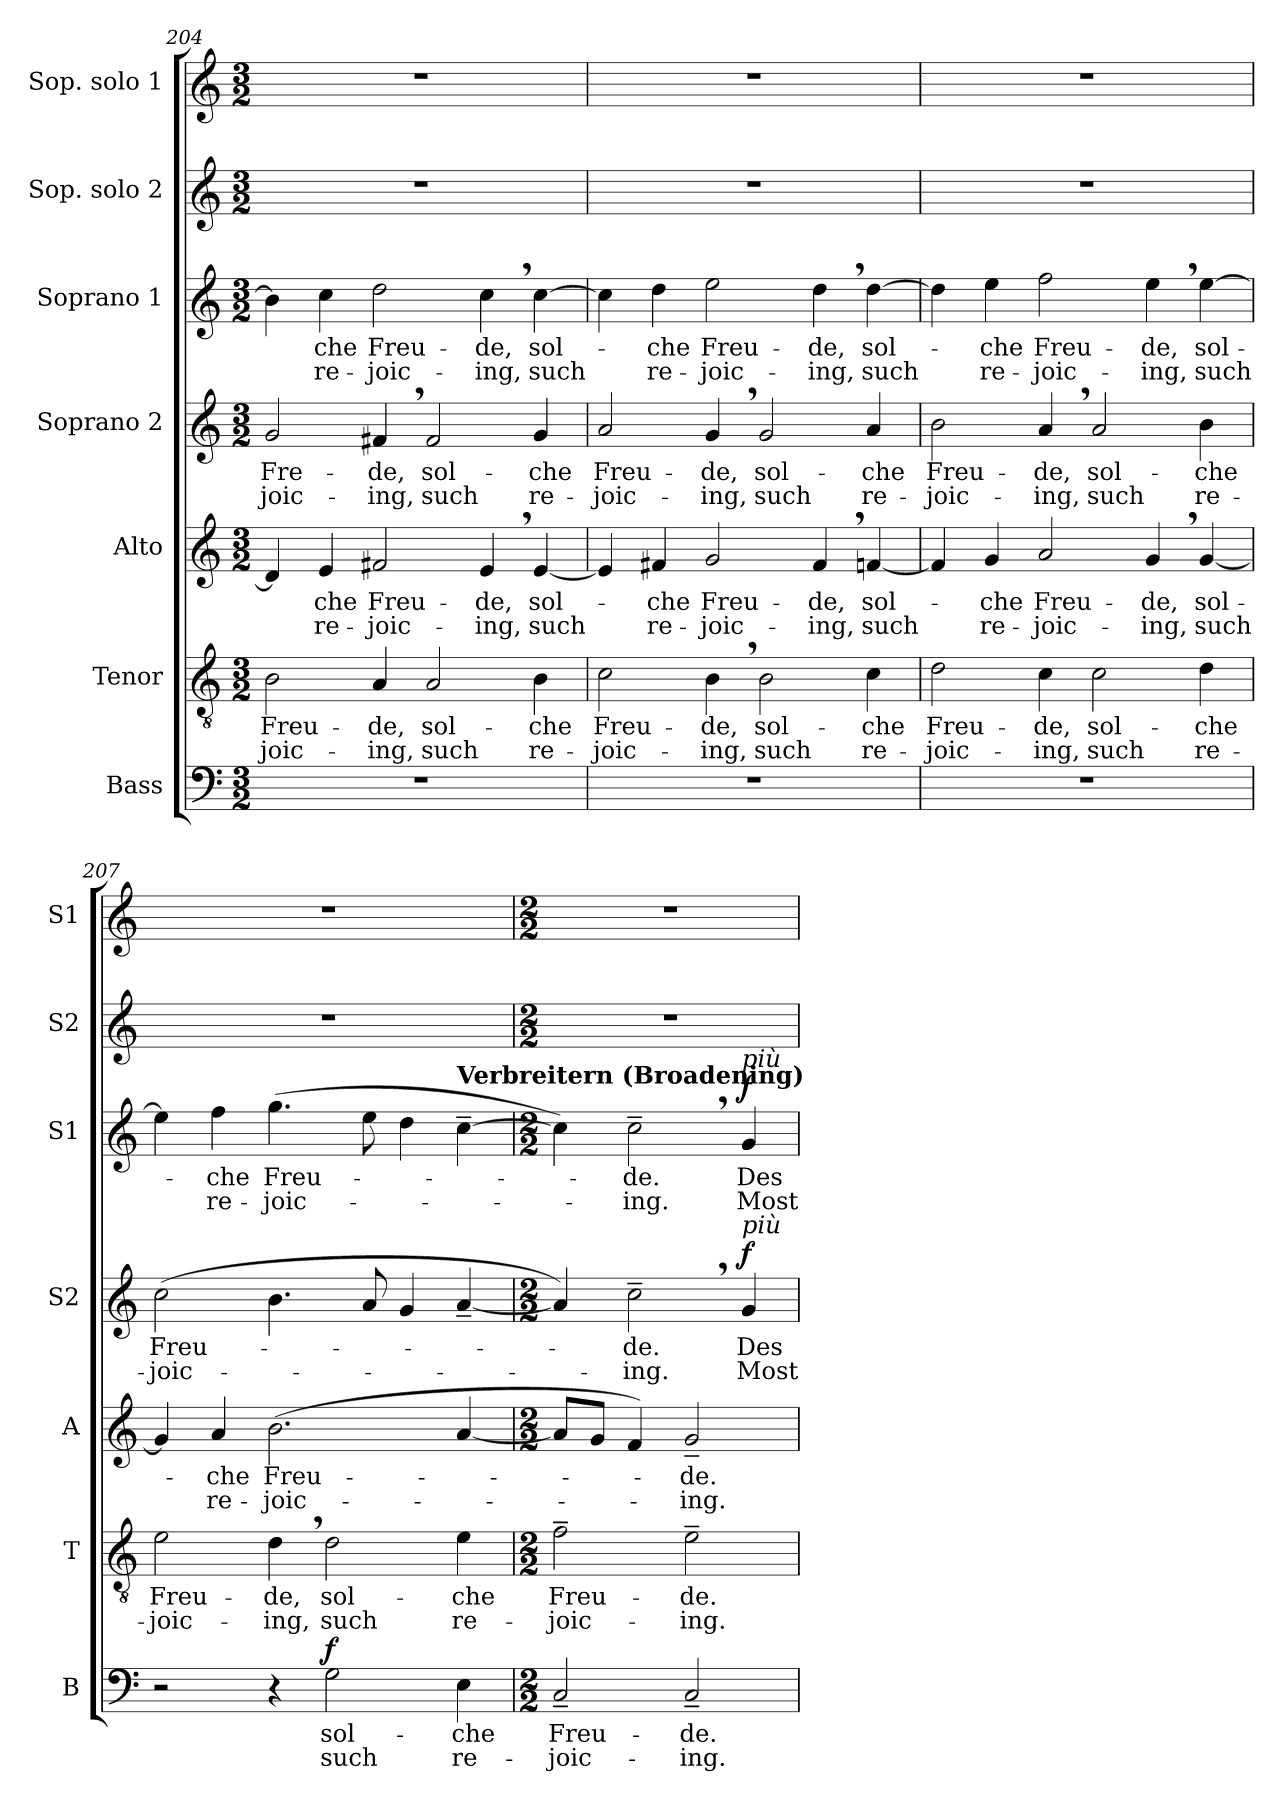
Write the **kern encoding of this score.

**kern	**text	**text	**dynam	**kern	**text	**text	**kern	**text	**text	**kern	**text	**text	**dynam	**kern	**text	**text	**dynam	**kern	**kern
*part7	*part7	*part7	*part7	*part6	*part6	*part6	*part5	*part5	*part5	*part4	*part4	*part4	*part4	*part3	*part3	*part3	*part3	*part2	*part1
*staff7	*staff7	*staff7	*staff7	*staff6	*staff6	*staff6	*staff5	*staff5	*staff5	*staff4	*staff4	*staff4	*staff4	*staff3	*staff3	*staff3	*staff3	*staff2	*staff1
*I"Bass	*	*	*	*I"Tenor	*	*	*I"Alto	*	*	*I"Soprano 2	*	*	*	*I"Soprano 1	*	*	*	*I"Sop. solo 2	*I"Sop. solo 1
*I'B	*	*	*	*I'T	*	*	*I'A	*	*	*I'S2	*	*	*	*I'S1	*	*	*	*I'S2	*I'S1
*clefF4	*	*	*	*clefGv2	*	*	*clefG2	*	*	*clefG2	*	*	*	*clefG2	*	*	*	*clefG2	*clefG2
*k[]	*	*	*	*k[]	*	*	*k[]	*	*	*k[]	*	*	*	*k[]	*	*	*	*k[]	*k[]
*C:	*	*	*	*C:	*	*	*C:	*	*	*C:	*	*	*	*C:	*	*	*	*C:	*C:
*M3/2	*	*	*	*M3/2	*	*	*M3/2	*	*	*M3/2	*	*	*	*M3/2	*	*	*	*M3/2	*M3/2
=204	=204	=204	=204	=204	=204	=204	=204	=204	=204	=204	=204	=204	=204	=204	=204	=204	=204	=204	=204
!	!	!	!	!	!LO:LY:b	!LO:LY:b	!	!	!	!	!	!	!	!	!	!	!	!	!
!	!	!	!	!	!	!	!	!	!	!	!LO:LY:b	!LO:LY:b	!	!	!	!	!	!	!
1.r	.	.	.	2B\	Freu-	-joic-	4d/]	.	.	2g/	Fre-	-joic-	.	4b\]	.	.	.	1.r	1.r
!	!	!	!	!	!	!	!	!LO:LY:b	!LO:LY:b	!	!	!	!	!	!	!	!	!	!
!	!	!	!	!	!	!	!	!	!	!	!	!	!	!	!LO:LY:b	!LO:LY:b	!	!	!
.	.	.	.	.	.	.	4e/	-che	re-	.	.	.	.	4cc\	-che	re-	.	.	.
!	!	!	!	!	!LO:LY:b	!LO:LY:b	!	!	!	!	!	!	!	!	!	!	!	!	!
!	!	!	!	!	!	!	!	!LO:LY:b	!LO:LY:b	!	!	!	!	!	!	!	!	!	!
!	!	!	!	!	!	!	!	!	!	!	!LO:LY:b	!LO:LY:b	!	!	!	!	!	!	!
!	!	!	!	!	!	!	!	!	!	!	!	!	!	!	!LO:LY:b	!LO:LY:b	!	!	!
.	.	.	.	4A/	-de,	-ing,	2f#X/	Freu-	-joic-	4f#X,>/	-de,	-ing,	.	2dd\	Freu-	-joic-	.	.	.
!	!	!	!	!	!LO:LY:b	!LO:LY:b	!	!	!	!	!	!	!	!	!	!	!	!	!
!	!	!	!	!	!	!	!	!	!	!	!LO:LY:b	!LO:LY:b	!	!	!	!	!	!	!
.	.	.	.	2A/	sol-	such	.	.	.	2f#/	sol-	such	.	.	.	.	.	.	.
!	!	!	!	!	!	!	!	!LO:LY:b	!LO:LY:b	!	!	!	!	!	!	!	!	!	!
!	!	!	!	!	!	!	!	!	!	!	!	!	!	!	!LO:LY:b	!LO:LY:b	!	!	!
.	.	.	.	.	.	.	4e,>/	-de,	-ing,	.	.	.	.	4cc,>\	-de,	-ing,	.	.	.
!	!	!	!	!	!LO:LY:b	!LO:LY:b	!	!	!	!	!	!	!	!	!	!	!	!	!
!	!	!	!	!	!	!	!	!LO:LY:b	!LO:LY:b	!	!	!	!	!	!	!	!	!	!
!	!	!	!	!	!	!	!	!	!	!	!LO:LY:b	!LO:LY:b	!	!	!	!	!	!	!
!	!	!	!	!	!	!	!	!	!	!	!	!	!	!	!LO:LY:b	!LO:LY:b	!	!	!
.	.	.	.	4B\	-che	re-	[4e/	sol-	such	4g/	-che	re-	.	[4cc\	sol-	such	.	.	.
=205	=205	=205	=205	=205	=205	=205	=205	=205	=205	=205	=205	=205	=205	=205	=205	=205	=205	=205	=205
!	!	!	!	!	!LO:LY:b	!LO:LY:b	!	!	!	!	!	!	!	!	!	!	!	!	!
!	!	!	!	!	!	!	!	!	!	!	!LO:LY:b	!LO:LY:b	!	!	!	!	!	!	!
1.r	.	.	.	2c\	Freu-	-joic-	4e/]	.	.	2a/	Freu-	-joic-	.	4cc\]	.	.	.	1.r	1.r
!	!	!	!	!	!	!	!	!LO:LY:b	!LO:LY:b	!	!	!	!	!	!	!	!	!	!
!	!	!	!	!	!	!	!	!	!	!	!	!	!	!	!LO:LY:b	!LO:LY:b	!	!	!
.	.	.	.	.	.	.	4f#X/	-che	re-	.	.	.	.	4dd\	-che	re-	.	.	.
!	!	!	!	!	!LO:LY:b	!LO:LY:b	!	!	!	!	!	!	!	!	!	!	!	!	!
!	!	!	!	!	!	!	!	!LO:LY:b	!LO:LY:b	!	!	!	!	!	!	!	!	!	!
!	!	!	!	!	!	!	!	!	!	!	!LO:LY:b	!LO:LY:b	!	!	!	!	!	!	!
!	!	!	!	!	!	!	!	!	!	!	!	!	!	!	!LO:LY:b	!LO:LY:b	!	!	!
.	.	.	.	4B,>\	-de,	-ing,	2g/	Freu-	-joic-	4g,>/	-de,	-ing,	.	2ee\	Freu-	-joic-	.	.	.
!	!	!	!	!	!LO:LY:b	!LO:LY:b	!	!	!	!	!	!	!	!	!	!	!	!	!
!	!	!	!	!	!	!	!	!	!	!	!LO:LY:b	!LO:LY:b	!	!	!	!	!	!	!
.	.	.	.	2B\	sol-	such	.	.	.	2g/	sol-	such	.	.	.	.	.	.	.
!	!	!	!	!	!	!	!	!LO:LY:b	!LO:LY:b	!	!	!	!	!	!	!	!	!	!
!	!	!	!	!	!	!	!	!	!	!	!	!	!	!	!LO:LY:b	!LO:LY:b	!	!	!
.	.	.	.	.	.	.	4f#,>/	-de,	-ing,	.	.	.	.	4dd,>\	-de,	-ing,	.	.	.
!	!	!	!	!	!LO:LY:b	!LO:LY:b	!	!	!	!	!	!	!	!	!	!	!	!	!
!	!	!	!	!	!	!	!	!LO:LY:b	!LO:LY:b	!	!	!	!	!	!	!	!	!	!
!	!	!	!	!	!	!	!	!	!	!	!LO:LY:b	!LO:LY:b	!	!	!	!	!	!	!
!	!	!	!	!	!	!	!	!	!	!	!	!	!	!	!LO:LY:b	!LO:LY:b	!	!	!
.	.	.	.	4c\	-che	re-	[4fn/	sol-	such	4a/	-che	re-	.	[4dd\	sol-	such	.	.	.
!!LO:LB:g=z
=206	=206	=206	=206	=206	=206	=206	=206	=206	=206	=206	=206	=206	=206	=206	=206	=206	=206	=206	=206
!	!	!	!	!	!LO:LY:b	!LO:LY:b	!	!	!	!	!	!	!	!	!	!	!	!	!
!	!	!	!	!	!	!	!	!	!	!	!LO:LY:b	!LO:LY:b	!	!	!	!	!	!	!
1.r	.	.	.	2d\	Freu-	-joic-	4f/]	.	.	2b\	Freu-	-joic-	.	4dd\]	.	.	.	1.r	1.r
!	!	!	!	!	!	!	!	!LO:LY:b	!LO:LY:b	!	!	!	!	!	!	!	!	!	!
!	!	!	!	!	!	!	!	!	!	!	!	!	!	!	!LO:LY:b	!LO:LY:b	!	!	!
.	.	.	.	.	.	.	4g/	-che	re-	.	.	.	.	4ee\	-che	re-	.	.	.
!	!	!	!	!	!LO:LY:b	!LO:LY:b	!	!	!	!	!	!	!	!	!	!	!	!	!
!	!	!	!	!	!	!	!	!LO:LY:b	!LO:LY:b	!	!	!	!	!	!	!	!	!	!
!	!	!	!	!	!	!	!	!	!	!	!LO:LY:b	!LO:LY:b	!	!	!	!	!	!	!
!	!	!	!	!	!	!	!	!	!	!	!	!	!	!	!LO:LY:b	!LO:LY:b	!	!	!
.	.	.	.	4c\	-de,	-ing,	2a/	Freu-	-joic-	4a,>/	-de,	-ing,	.	2ff\	Freu-	-joic-	.	.	.
!	!	!	!	!	!LO:LY:b	!LO:LY:b	!	!	!	!	!	!	!	!	!	!	!	!	!
!	!	!	!	!	!	!	!	!	!	!	!LO:LY:b	!LO:LY:b	!	!	!	!	!	!	!
.	.	.	.	2c\	sol-	such	.	.	.	2a/	sol-	such	.	.	.	.	.	.	.
!	!	!	!	!	!	!	!	!LO:LY:b	!LO:LY:b	!	!	!	!	!	!	!	!	!	!
!	!	!	!	!	!	!	!	!	!	!	!	!	!	!	!LO:LY:b	!LO:LY:b	!	!	!
.	.	.	.	.	.	.	4g,>/	-de,	-ing,	.	.	.	.	4ee,>\	-de,	-ing,	.	.	.
!	!	!	!	!	!LO:LY:b	!LO:LY:b	!	!	!	!	!	!	!	!	!	!	!	!	!
!	!	!	!	!	!	!	!	!LO:LY:b	!LO:LY:b	!	!	!	!	!	!	!	!	!	!
!	!	!	!	!	!	!	!	!	!	!	!LO:LY:b	!LO:LY:b	!	!	!	!	!	!	!
!	!	!	!	!	!	!	!	!	!	!	!	!	!	!	!LO:LY:b	!LO:LY:b	!	!	!
.	.	.	.	4d\	-che	re-	[4g/	sol-	such	4b\	-che	re-	.	[4ee\	sol-	such	.	.	.
=207	=207	=207	=207	=207	=207	=207	=207	=207	=207	=207	=207	=207	=207	=207	=207	=207	=207	=207	=207
!	!	!	!	!	!LO:LY:b	!LO:LY:b	!	!	!	!	!	!	!	!	!	!	!	!	!
!	!	!	!	!	!	!	!	!	!	!	!LO:LY:b	!LO:LY:b	!	!	!	!	!	!	!
2r	.	.	.	2e\	Freu-	-joic-	4g/]	.	.	(>2cc\	Freu-	-joic-	.	4ee\]	.	.	.	1.r	1.r
!	!	!	!	!	!	!	!	!LO:LY:b	!LO:LY:b	!	!	!	!	!	!	!	!	!	!
!	!	!	!	!	!	!	!	!	!	!	!	!	!	!	!LO:LY:b	!LO:LY:b	!	!	!
.	.	.	.	.	.	.	4a/	-che	re-	.	.	.	.	4ff\	-che	re-	.	.	.
!	!	!	!	!	!LO:LY:b	!LO:LY:b	!	!	!	!	!	!	!	!	!	!	!	!	!
!	!	!	!	!	!	!	!	!LO:LY:b	!LO:LY:b	!	!	!	!	!	!	!	!	!	!
!	!	!	!	!	!	!	!	!	!	!	!	!	!	!	!LO:LY:b	!LO:LY:b	!	!	!
4r	.	.	.	4d,>\	-de,	-ing,	(>2.b\	Freu-	-joic-	4.b\	.	.	.	(>4.gg\	Freu-	-joic-	.	.	.
!	!LO:LY:b	!LO:LY:b	!	!	!	!	!	!	!	!	!	!	!	!	!	!	!	!	!
!	!	!	!LO:DY:a	!	!LO:LY:b	!LO:LY:b	!	!	!	!	!	!	!	!	!	!	!	!	!
2G\	sol-	such	f	2d\	sol-	such	.	.	.	.	.	.	.	.	.	.	.	.	.
.	.	.	.	.	.	.	.	.	.	8a/	.	.	.	8ee\	.	.	.	.	.
.	.	.	.	.	.	.	.	.	.	4g/	.	.	.	4dd\	.	.	.	.	.
!	!LO:LY:b	!LO:LY:b	!	!	!	!	!	!	!	!	!	!	!	!	!	!	!	!	!
!	!	!	!	!	!	!	!	!	!	!	!	!	!	!LO:TX:a:B:t=Verbreitern (Broadening)	!	!	!	!	!
!	!	!	!	!	!LO:LY:b	!LO:LY:b	!	!	!	!	!	!	!	!	!	!	!	!	!
4E\	-che	re-	.	4e\	-che	re-	[4a/	.	.	[4a~</	.	.	.	[4cc~>\	.	.	.	.	.
=208	=208	=208	=208	=208	=208	=208	=208	=208	=208	=208	=208	=208	=208	=208	=208	=208	=208	=208	=208
*M2/2	*	*	*	*M2/2	*	*	*M2/2	*	*	*M2/2	*	*	*	*M2/2	*	*	*	*M2/2	*M2/2
!	!LO:LY:b	!LO:LY:b	!	!	!	!	!	!	!	!	!	!	!	!	!	!	!	!	!
!	!	!	!	!	!LO:LY:b	!LO:LY:b	!	!	!	!	!	!	!	!	!	!	!	!	!
2C~</	Freu-	-joic-	.	2f~>\	Freu-	-joic-	8a/L]	.	.	4a/])	.	.	.	4cc\])	.	.	.	1r	1r
.	.	.	.	.	.	.	8g/J	.	.	.	.	.	.	.	.	.	.	.	.
!	!	!	!	!	!	!	!	!	!	!	!LO:LY:b	!LO:LY:b	!	!	!	!	!	!	!
!	!	!	!	!	!	!	!	!	!	!	!	!	!	!	!LO:LY:b	!LO:LY:b	!	!	!
.	.	.	.	.	.	.	4f/)	.	.	2cc~>,>\	-de.	-ing.	.	2cc~>,>\	-de.	-ing.	.	.	.
!	!LO:LY:b	!LO:LY:b	!	!	!	!	!	!	!	!	!	!	!	!	!	!	!	!	!
!	!	!	!	!	!LO:LY:b	!LO:LY:b	!	!	!	!	!	!	!	!	!	!	!	!	!
!	!	!	!	!	!	!	!	!LO:LY:b	!LO:LY:b	!	!	!	!	!	!	!	!	!	!
2C~</	-de.	-ing.	.	2e~>\	-de.	-ing.	2g~</	-de.	-ing.	.	.	.	.	.	.	.	.	.	.
!	!	!	!	!	!	!	!	!	!	!	!LO:LY:b	!LO:LY:b	!	!	!	!	!	!	!
!	!	!	!	!	!	!	!	!	!	!	!	!	!	!LO:TX:a:i:t=più	!	!	!	!	!
!	!	!	!	!	!	!	!	!	!	!LO:TX:a:i:t=più	!	!	!	!	!	!	!	!	!
!	!	!	!	!	!	!	!	!	!	!	!	!	!LO:DY:a	!	!LO:LY:b	!LO:LY:b	!LO:DY:a	!	!
.	.	.	.	.	.	.	.	.	.	4g/	Des	Most	f	4g/	Des	Most	f	.	.
=	=	=	=	=	=	=	=	=	=	=	=	=	=	=	=	=	=	=	=
*-	*-	*-	*-	*-	*-	*-	*-	*-	*-	*-	*-	*-	*-	*-	*-	*-	*-	*-	*-
